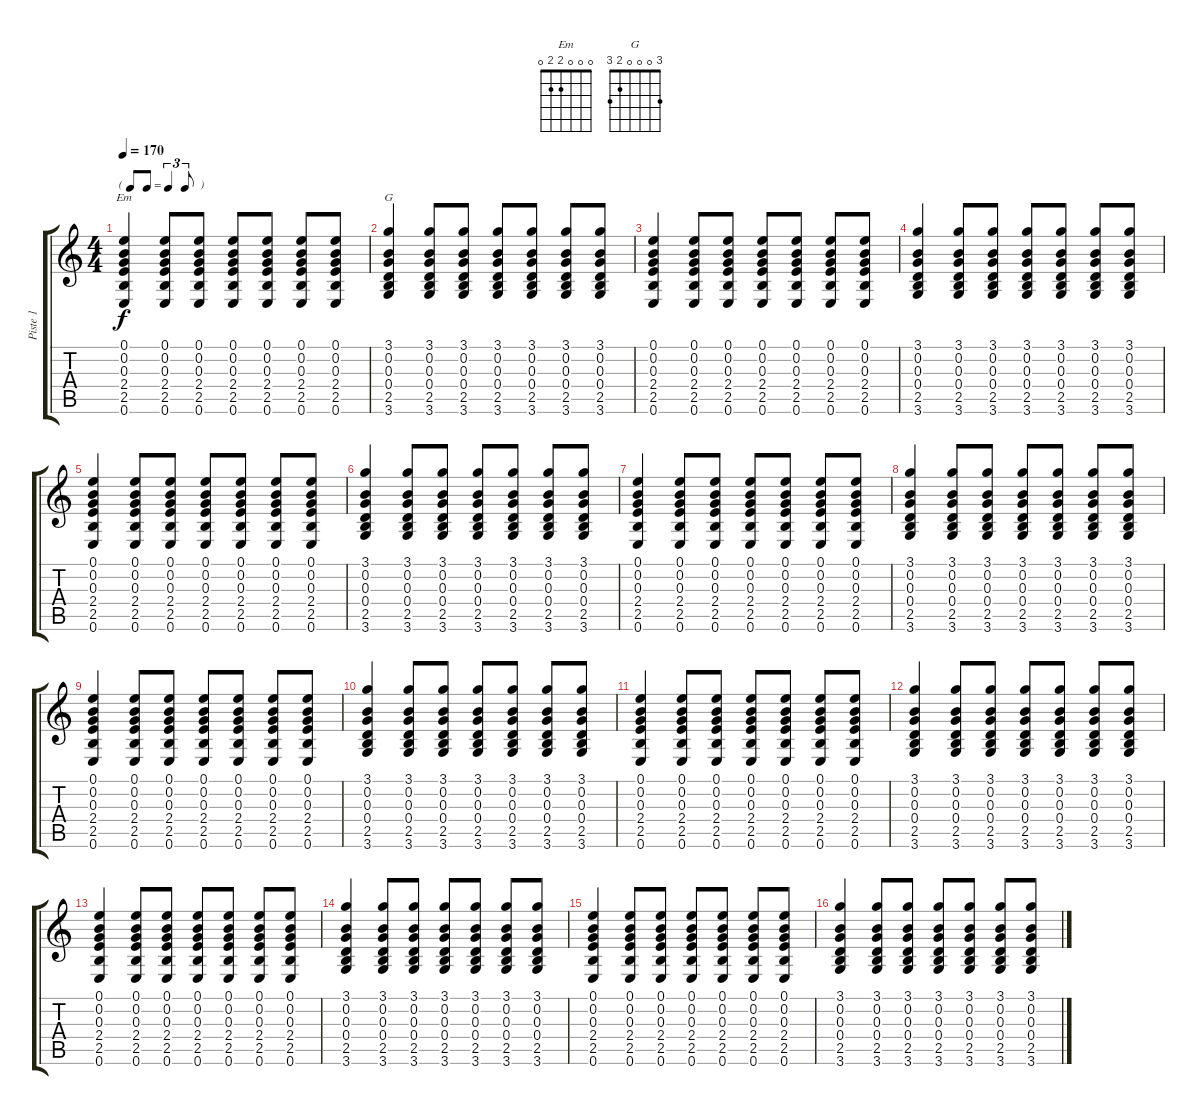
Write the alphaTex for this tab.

\track ("Piste 1" "Piste 1") {instrument acousticguitarnylon}
\staff {score tabs}
\tuning (E4 B3 G3 D3 A2 E2) {hide}
\chord ("Em" 0 0 0 2 2 0)
\chord ("G" 3 0 0 0 2 3)
\ts (4 4)
\tf triplet8th
\tempo 170
\clef g2
\ks c
(0.1 0.2 0.3 2.4 2.5 0.6).4{ch "Em" dy f} (0.1 0.2 0.3 2.4 2.5 0.6).8 (0.1 0.2 0.3 2.4 2.5 0.6).8 (0.1 0.2 0.3 2.4 2.5 0.6).8 (0.1 0.2 0.3 2.4 2.5 0.6).8 (0.1 0.2 0.3 2.4 2.5 0.6).8 (0.1 0.2 0.3 2.4 2.5 0.6).8 |
(3.1 0.2 0.3 0.4 2.5 3.6).4{ch "G"} (3.1 0.2 0.3 0.4 2.5 3.6).8 (3.1 0.2 0.3 0.4 2.5 3.6).8 (3.1 0.2 0.3 0.4 2.5 3.6).8 (3.1 0.2 0.3 0.4 2.5 3.6).8 (3.1 0.2 0.3 0.4 2.5 3.6).8 (3.1 0.2 0.3 0.4 2.5 3.6).8 |
(0.1 0.2 0.3 2.4 2.5 0.6).4 (0.1 0.2 0.3 2.4 2.5 0.6).8 (0.1 0.2 0.3 2.4 2.5 0.6).8 (0.1 0.2 0.3 2.4 2.5 0.6).8 (0.1 0.2 0.3 2.4 2.5 0.6).8 (0.1 0.2 0.3 2.4 2.5 0.6).8 (0.1 0.2 0.3 2.4 2.5 0.6).8 |
(3.1 0.2 0.3 0.4 2.5 3.6).4 (3.1 0.2 0.3 0.4 2.5 3.6).8 (3.1 0.2 0.3 0.4 2.5 3.6).8 (3.1 0.2 0.3 0.4 2.5 3.6).8 (3.1 0.2 0.3 0.4 2.5 3.6).8 (3.1 0.2 0.3 0.4 2.5 3.6).8 (3.1 0.2 0.3 0.4 2.5 3.6).8 |
(0.1 0.2 0.3 2.4 2.5 0.6).4 (0.1 0.2 0.3 2.4 2.5 0.6).8 (0.1 0.2 0.3 2.4 2.5 0.6).8 (0.1 0.2 0.3 2.4 2.5 0.6).8 (0.1 0.2 0.3 2.4 2.5 0.6).8 (0.1 0.2 0.3 2.4 2.5 0.6).8 (0.1 0.2 0.3 2.4 2.5 0.6).8 |
(3.1 0.2 0.3 0.4 2.5 3.6).4 (3.1 0.2 0.3 0.4 2.5 3.6).8 (3.1 0.2 0.3 0.4 2.5 3.6).8 (3.1 0.2 0.3 0.4 2.5 3.6).8 (3.1 0.2 0.3 0.4 2.5 3.6).8 (3.1 0.2 0.3 0.4 2.5 3.6).8 (3.1 0.2 0.3 0.4 2.5 3.6).8 |
(0.1 0.2 0.3 2.4 2.5 0.6).4 (0.1 0.2 0.3 2.4 2.5 0.6).8 (0.1 0.2 0.3 2.4 2.5 0.6).8 (0.1 0.2 0.3 2.4 2.5 0.6).8 (0.1 0.2 0.3 2.4 2.5 0.6).8 (0.1 0.2 0.3 2.4 2.5 0.6).8 (0.1 0.2 0.3 2.4 2.5 0.6).8 |
(3.1 0.2 0.3 0.4 2.5 3.6).4 (3.1 0.2 0.3 0.4 2.5 3.6).8 (3.1 0.2 0.3 0.4 2.5 3.6).8 (3.1 0.2 0.3 0.4 2.5 3.6).8 (3.1 0.2 0.3 0.4 2.5 3.6).8 (3.1 0.2 0.3 0.4 2.5 3.6).8 (3.1 0.2 0.3 0.4 2.5 3.6).8 |
(0.1 0.2 0.3 2.4 2.5 0.6).4 (0.1 0.2 0.3 2.4 2.5 0.6).8 (0.1 0.2 0.3 2.4 2.5 0.6).8 (0.1 0.2 0.3 2.4 2.5 0.6).8 (0.1 0.2 0.3 2.4 2.5 0.6).8 (0.1 0.2 0.3 2.4 2.5 0.6).8 (0.1 0.2 0.3 2.4 2.5 0.6).8 |
(3.1 0.2 0.3 0.4 2.5 3.6).4 (3.1 0.2 0.3 0.4 2.5 3.6).8 (3.1 0.2 0.3 0.4 2.5 3.6).8 (3.1 0.2 0.3 0.4 2.5 3.6).8 (3.1 0.2 0.3 0.4 2.5 3.6).8 (3.1 0.2 0.3 0.4 2.5 3.6).8 (3.1 0.2 0.3 0.4 2.5 3.6).8 |
(0.1 0.2 0.3 2.4 2.5 0.6).4 (0.1 0.2 0.3 2.4 2.5 0.6).8 (0.1 0.2 0.3 2.4 2.5 0.6).8 (0.1 0.2 0.3 2.4 2.5 0.6).8 (0.1 0.2 0.3 2.4 2.5 0.6).8 (0.1 0.2 0.3 2.4 2.5 0.6).8 (0.1 0.2 0.3 2.4 2.5 0.6).8 |
(3.1 0.2 0.3 0.4 2.5 3.6).4 (3.1 0.2 0.3 0.4 2.5 3.6).8 (3.1 0.2 0.3 0.4 2.5 3.6).8 (3.1 0.2 0.3 0.4 2.5 3.6).8 (3.1 0.2 0.3 0.4 2.5 3.6).8 (3.1 0.2 0.3 0.4 2.5 3.6).8 (3.1 0.2 0.3 0.4 2.5 3.6).8 |
(0.1 0.2 0.3 2.4 2.5 0.6).4 (0.1 0.2 0.3 2.4 2.5 0.6).8 (0.1 0.2 0.3 2.4 2.5 0.6).8 (0.1 0.2 0.3 2.4 2.5 0.6).8 (0.1 0.2 0.3 2.4 2.5 0.6).8 (0.1 0.2 0.3 2.4 2.5 0.6).8 (0.1 0.2 0.3 2.4 2.5 0.6).8 |
(3.1 0.2 0.3 0.4 2.5 3.6).4 (3.1 0.2 0.3 0.4 2.5 3.6).8 (3.1 0.2 0.3 0.4 2.5 3.6).8 (3.1 0.2 0.3 0.4 2.5 3.6).8 (3.1 0.2 0.3 0.4 2.5 3.6).8 (3.1 0.2 0.3 0.4 2.5 3.6).8 (3.1 0.2 0.3 0.4 2.5 3.6).8 |
(0.1 0.2 0.3 2.4 2.5 0.6).4 (0.1 0.2 0.3 2.4 2.5 0.6).8 (0.1 0.2 0.3 2.4 2.5 0.6).8 (0.1 0.2 0.3 2.4 2.5 0.6).8 (0.1 0.2 0.3 2.4 2.5 0.6).8 (0.1 0.2 0.3 2.4 2.5 0.6).8 (0.1 0.2 0.3 2.4 2.5 0.6).8 |
(3.1 0.2 0.3 0.4 2.5 3.6).4 (3.1 0.2 0.3 0.4 2.5 3.6).8 (3.1 0.2 0.3 0.4 2.5 3.6).8 (3.1 0.2 0.3 0.4 2.5 3.6).8 (3.1 0.2 0.3 0.4 2.5 3.6).8 (3.1 0.2 0.3 0.4 2.5 3.6).8 (3.1 0.2 0.3 0.4 2.5 3.6).8
